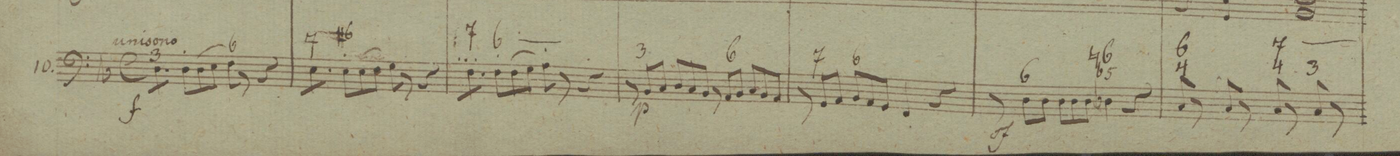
**kern	**fb	**dynam
*I"Organo et Basso	*	*
*clefF4	*	*
*k[b-]	*	*
*met(c)	*	*
*M4/4	*	*
*Xtuplet	*	*
*tremolo	*	*
12D\L	3	f
12D\	.	.
12D\J	.	.
*Xtremolo	*	*
12D'\L	.	.
(12D\	.	.
12E\J	.	.
8F\)	6	.
8r	.	.
4r	.	.
=2	=2	=2
*tremolo	*	*
12E\L	7	.
12E\	.	.
12E\J	.	.
*Xtremolo	*	*
12E'\L	6#	.
(12E\	.	.
12F\J	.	.
8G\)	.	.
8r	.	.
4r	.	.
=3	=3	=3
*tremolo	*	*
12F'\L	7	.
12F'\	.	.
12F'\J	.	.
*Xtremolo	*	*
12F'\L	6:	.
(12F\	.	.
12G\J	.	.
8A'\)	.	.
8r	.	.
4r	.	.
=4	=4	=4
12r	.	.
12BB-/L	3	p
12C/J	.	.
12D/L	.	.
12C/	.	.
12BB-/J	.	.
12r	.	.
12AA/L	6	.
12BB-/J	.	.
12C/L	.	.
12BB-/	.	.
12AA/J	.	.
=5	=5	=5
12r	.	.
12BB-/L	7	.
12C/J	6	.
12D/L	.	.
12C/	.	.
12BB-/J	.	.
4FF'/	.	.
4r	.	.
=6	=6	=6
12r	.	sf
12D\L	6	.
12D\J	.	.
12D\L	.	.
12D\	.	.
12D\J	.	.
4D-X\	6n 5-	.
4r	.	.
=7	=7	=7
8C/	6 4	.
8r	.	.
8C/	.	.
8r	.	.
8C/	7 4	.
8r	.	.
8C/	3	.
8r	.	.
=8	=8	=8
*-	*-	*-
